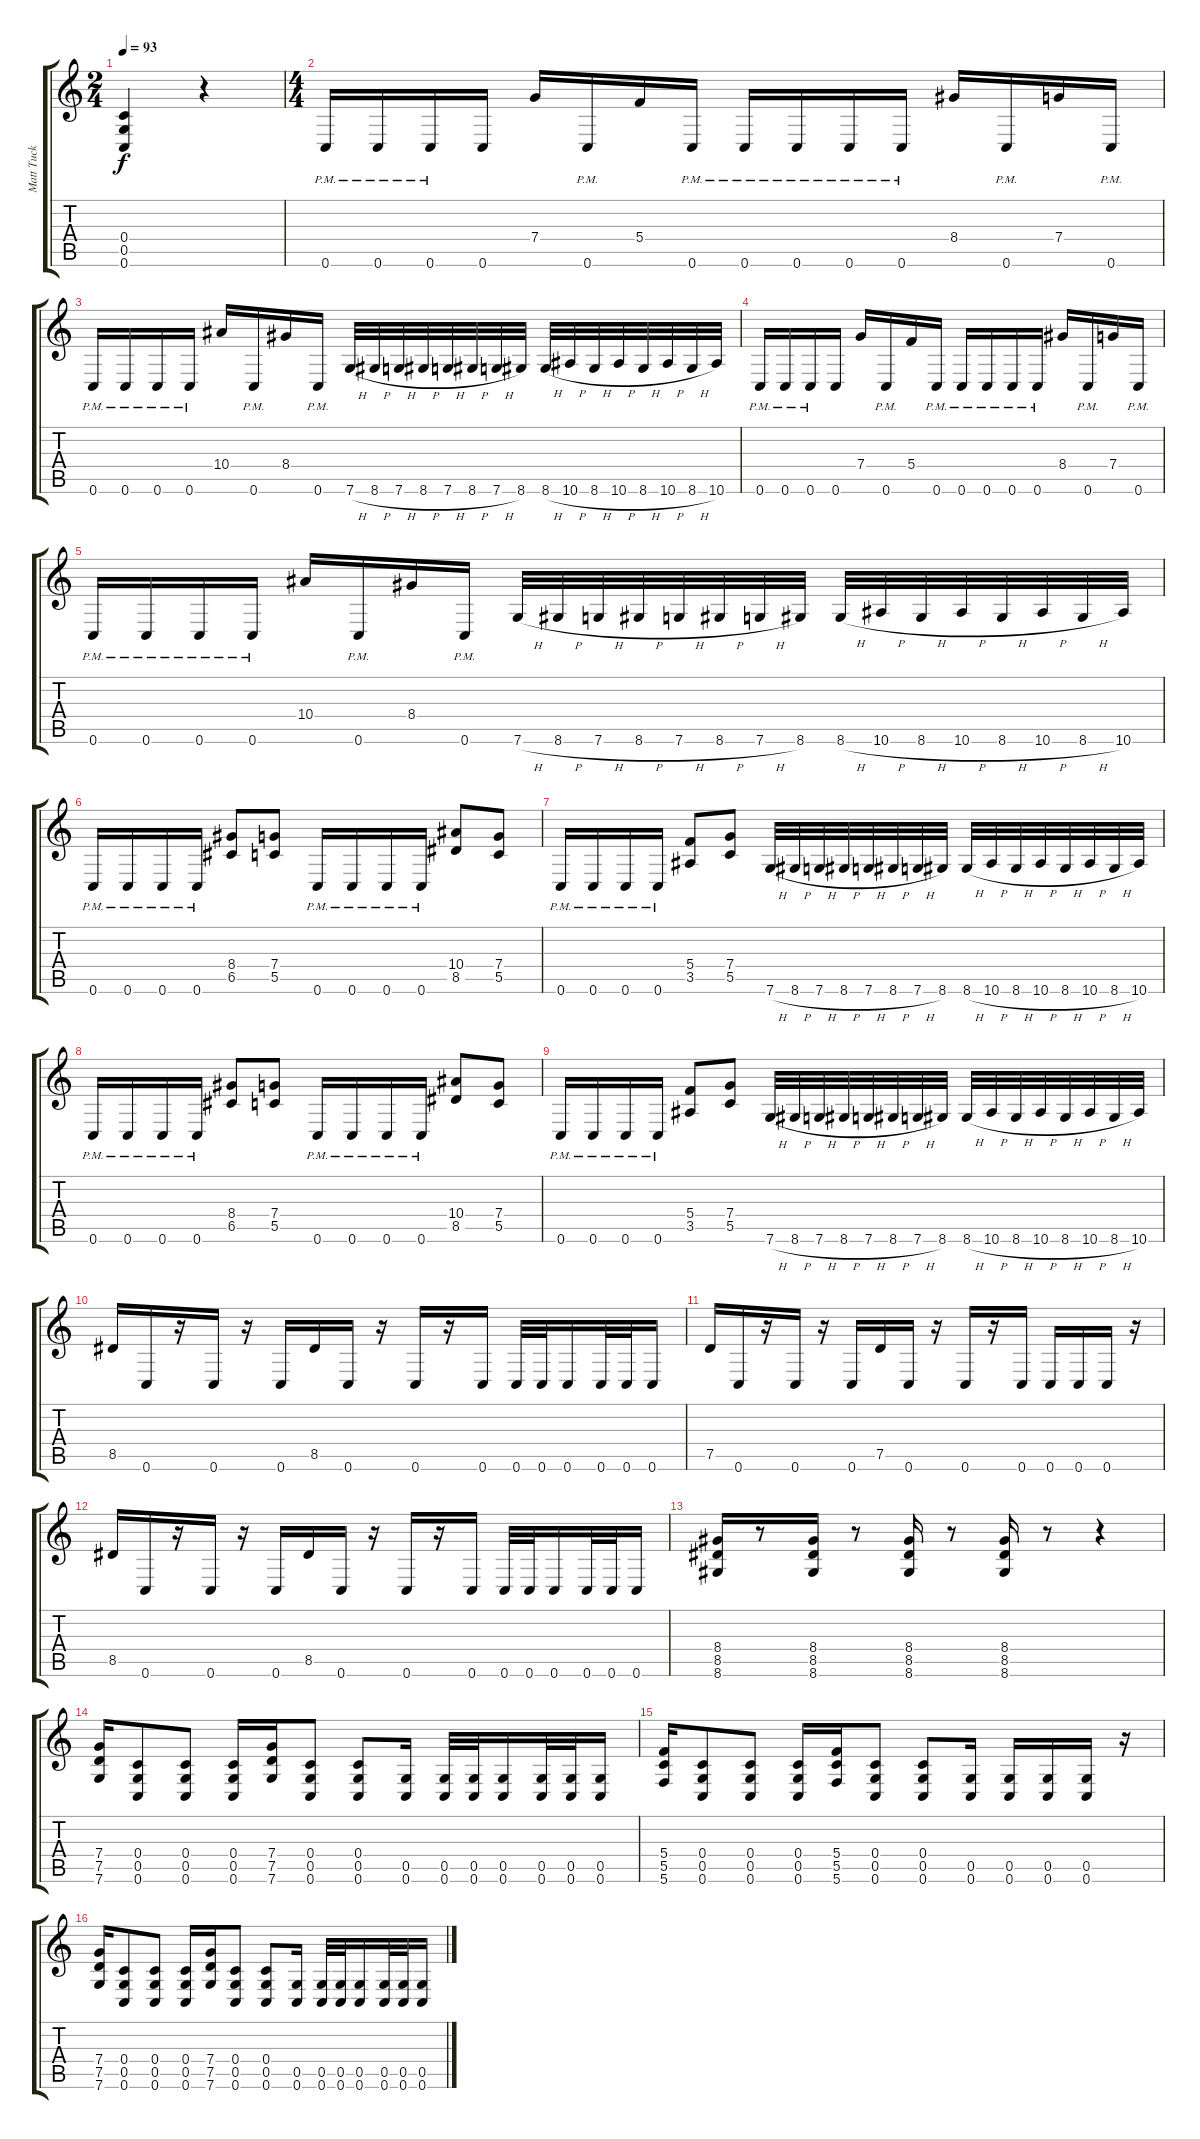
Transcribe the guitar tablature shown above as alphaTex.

\track ("Matt Tuck" "Matt Tuck") {instrument distortionguitar}
\staff {score tabs}
\tuning (D4 A3 F3 C3 G2 C2) {hide}
\ts (2 4)
\tempo 93
\clef g2
\ks c
(0.4 0.5 0.6).4{dy f} r.4 |
\ts (4 4)
0.6{pm}.16 0.6{pm}.16 0.6{pm}.16 0.6.16 7.4.16 0.6{pm}.16 5.4.16 0.6{pm}.16 0.6{pm}.16 0.6{pm}.16 0.6{pm}.16 0.6{pm}.16 8.4.16 0.6{pm}.16 7.4.16 0.6{pm}.16 |
0.6{pm}.16 0.6{pm}.16 0.6{pm}.16 0.6{pm}.16 10.4.16 0.6{pm}.16 8.4.16 0.6{pm}.16 7.6{h}.32 8.6{h}.32 7.6{h}.32 8.6{h}.32 7.6{h}.32 8.6{h}.32 7.6{h}.32 8.6.32 8.6{h}.32 10.6{h}.32 8.6{h}.32 10.6{h}.32 8.6{h}.32 10.6{h}.32 8.6{h}.32 10.6.32 |
0.6{pm}.16 0.6{pm}.16 0.6{pm}.16 0.6.16 7.4.16 0.6{pm}.16 5.4.16 0.6{pm}.16 0.6{pm}.16 0.6{pm}.16 0.6{pm}.16 0.6{pm}.16 8.4.16 0.6{pm}.16 7.4.16 0.6{pm}.16 |
0.6{pm}.16 0.6{pm}.16 0.6{pm}.16 0.6{pm}.16 10.4.16 0.6{pm}.16 8.4.16 0.6{pm}.16 7.6{h}.32 8.6{h}.32 7.6{h}.32 8.6{h}.32 7.6{h}.32 8.6{h}.32 7.6{h}.32 8.6.32 8.6{h}.32 10.6{h}.32 8.6{h}.32 10.6{h}.32 8.6{h}.32 10.6{h}.32 8.6{h}.32 10.6.32 |
0.6{pm}.16 0.6{pm}.16 0.6{pm}.16 0.6{pm}.16 (8.4 6.5).8 (7.4 5.5).8 0.6{pm}.16 0.6{pm}.16 0.6{pm}.16 0.6{pm}.16 (10.4 8.5).8 (7.4 5.5).8 |
0.6{pm}.16 0.6{pm}.16 0.6{pm}.16 0.6{pm}.16 (5.4 3.5).8 (7.4 5.5).8 7.6{h}.32 8.6{h}.32 7.6{h}.32 8.6{h}.32 7.6{h}.32 8.6{h}.32 7.6{h}.32 8.6.32 8.6{h}.32 10.6{h}.32 8.6{h}.32 10.6{h}.32 8.6{h}.32 10.6{h}.32 8.6{h}.32 10.6.32 |
0.6{pm}.16 0.6{pm}.16 0.6{pm}.16 0.6{pm}.16 (8.4 6.5).8 (7.4 5.5).8 0.6{pm}.16 0.6{pm}.16 0.6{pm}.16 0.6{pm}.16 (10.4 8.5).8 (7.4 5.5).8 |
0.6{pm}.16 0.6{pm}.16 0.6{pm}.16 0.6{pm}.16 (5.4 3.5).8 (7.4 5.5).8 7.6{h}.32 8.6{h}.32 7.6{h}.32 8.6{h}.32 7.6{h}.32 8.6{h}.32 7.6{h}.32 8.6.32 8.6{h}.32 10.6{h}.32 8.6{h}.32 10.6{h}.32 8.6{h}.32 10.6{h}.32 8.6{h}.32 10.6.32 |
8.5.16 0.6.16 r.16 0.6.16 r.16 0.6.16 8.5.16 0.6.16 r.16 0.6.16 r.16 0.6.16 0.6.32 0.6.32 0.6.16 0.6.32 0.6.32 0.6.16 |
7.5.16 0.6.16 r.16 0.6.16 r.16 0.6.16 7.5.16 0.6.16 r.16 0.6.16 r.16 0.6.16 0.6.16 0.6.16 0.6.16 r.16 |
8.5.16 0.6.16 r.16 0.6.16 r.16 0.6.16 8.5.16 0.6.16 r.16 0.6.16 r.16 0.6.16 0.6.32 0.6.32 0.6.16 0.6.32 0.6.32 0.6.16 |
(8.4 8.5 8.6).16 r.8 (8.4 8.5 8.6).16 r.8 (8.4 8.5 8.6).16 r.8 (8.4 8.5 8.6).16 r.8 r.4 |
(7.4 7.5 7.6).16 (0.4 0.5 0.6).8 (0.4 0.5 0.6).8 (0.4 0.5 0.6).16 (7.4 7.5 7.6).16 (0.4 0.5 0.6).8 (0.4 0.5 0.6).8 (0.5 0.6).16 (0.5 0.6).32 (0.5 0.6).32 (0.5 0.6).16 (0.5 0.6).32 (0.5 0.6).32 (0.5 0.6).16 |
(5.4 5.5 5.6).16 (0.4 0.5 0.6).8 (0.4 0.5 0.6).8 (0.4 0.5 0.6).16 (5.4 5.5 5.6).16 (0.4 0.5 0.6).8 (0.4 0.5 0.6).8 (0.5 0.6).16 (0.5 0.6).16 (0.5 0.6).16 (0.5 0.6).16 r.16 |
(7.4 7.5 7.6).16 (0.4 0.5 0.6).8 (0.4 0.5 0.6).8 (0.4 0.5 0.6).16 (7.4 7.5 7.6).16 (0.4 0.5 0.6).8 (0.4 0.5 0.6).8 (0.5 0.6).16 (0.5 0.6).32 (0.5 0.6).32 (0.5 0.6).16 (0.5 0.6).32 (0.5 0.6).32 (0.5 0.6).16
